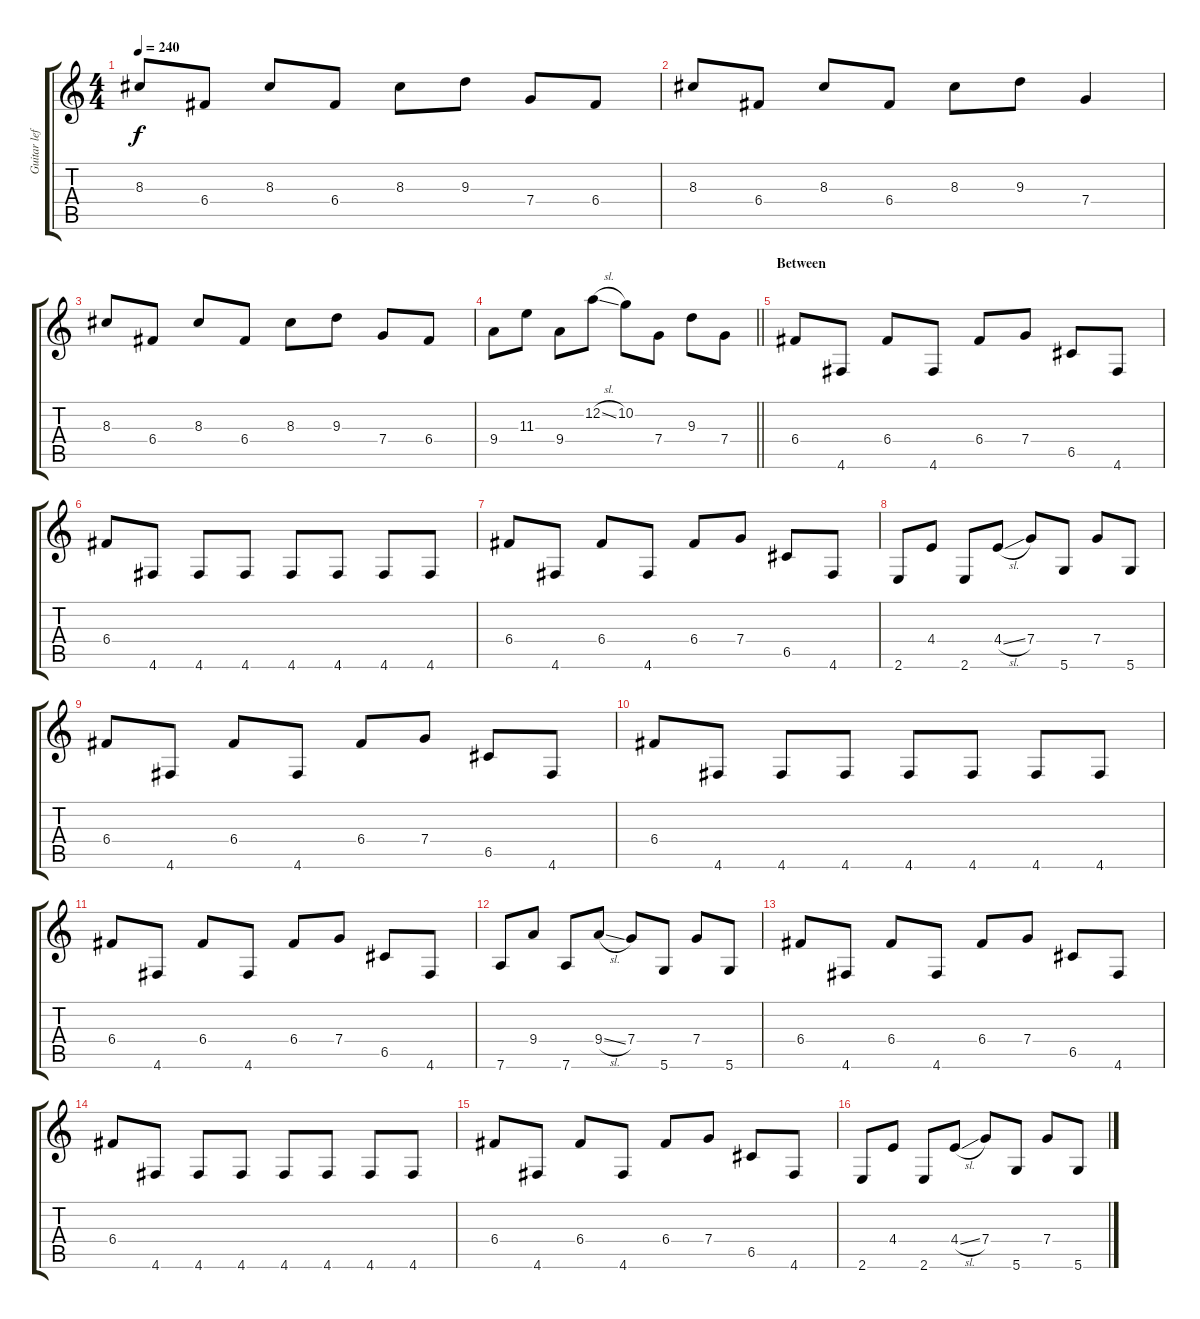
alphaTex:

\track ("Guitar left" "Guitar lef") {instrument distortionguitar}
\staff {score tabs}
\tuning (D4 A3 F3 C3 G2 D2) {hide}
\ts (4 4)
\tempo 240
\clef g2
\ks c
8.3.8{dy f} 6.4.8 8.3.8 6.4.8 8.3.8 9.3.8 7.4.8 6.4.8 |
8.3.8 6.4.8 8.3.8 6.4.8 8.3.8 9.3.8 7.4.4 |
8.3.8 6.4.8 8.3.8 6.4.8 8.3.8 9.3.8 7.4.8 6.4.8 |
\barLineRight lightlight
9.4.8 11.3.8 9.4.8 12.2{sl}.8 10.2.8 7.4.8 9.3.8 7.4.8 |
\section ("" "Between")
6.4.8 4.6.8 6.4.8 4.6.8 6.4.8 7.4.8 6.5.8 4.6.8 |
6.4.8 4.6.8 4.6.8 4.6.8 4.6.8 4.6.8 4.6.8 4.6.8 |
6.4.8 4.6.8 6.4.8 4.6.8 6.4.8 7.4.8 6.5.8 4.6.8 |
2.6.8 4.4.8 2.6.8 4.4{sl}.8 7.4.8 5.6.8 7.4.8 5.6.8 |
6.4.8 4.6.8 6.4.8 4.6.8 6.4.8 7.4.8 6.5.8 4.6.8 |
6.4.8 4.6.8 4.6.8 4.6.8 4.6.8 4.6.8 4.6.8 4.6.8 |
6.4.8 4.6.8 6.4.8 4.6.8 6.4.8 7.4.8 6.5.8 4.6.8 |
7.6.8 9.4.8 7.6.8 9.4{sl}.8 7.4.8 5.6.8 7.4.8 5.6.8 |
6.4.8 4.6.8 6.4.8 4.6.8 6.4.8 7.4.8 6.5.8 4.6.8 |
6.4.8 4.6.8 4.6.8 4.6.8 4.6.8 4.6.8 4.6.8 4.6.8 |
6.4.8 4.6.8 6.4.8 4.6.8 6.4.8 7.4.8 6.5.8 4.6.8 |
2.6.8 4.4.8 2.6.8 4.4{sl}.8 7.4.8 5.6.8 7.4.8 5.6.8
